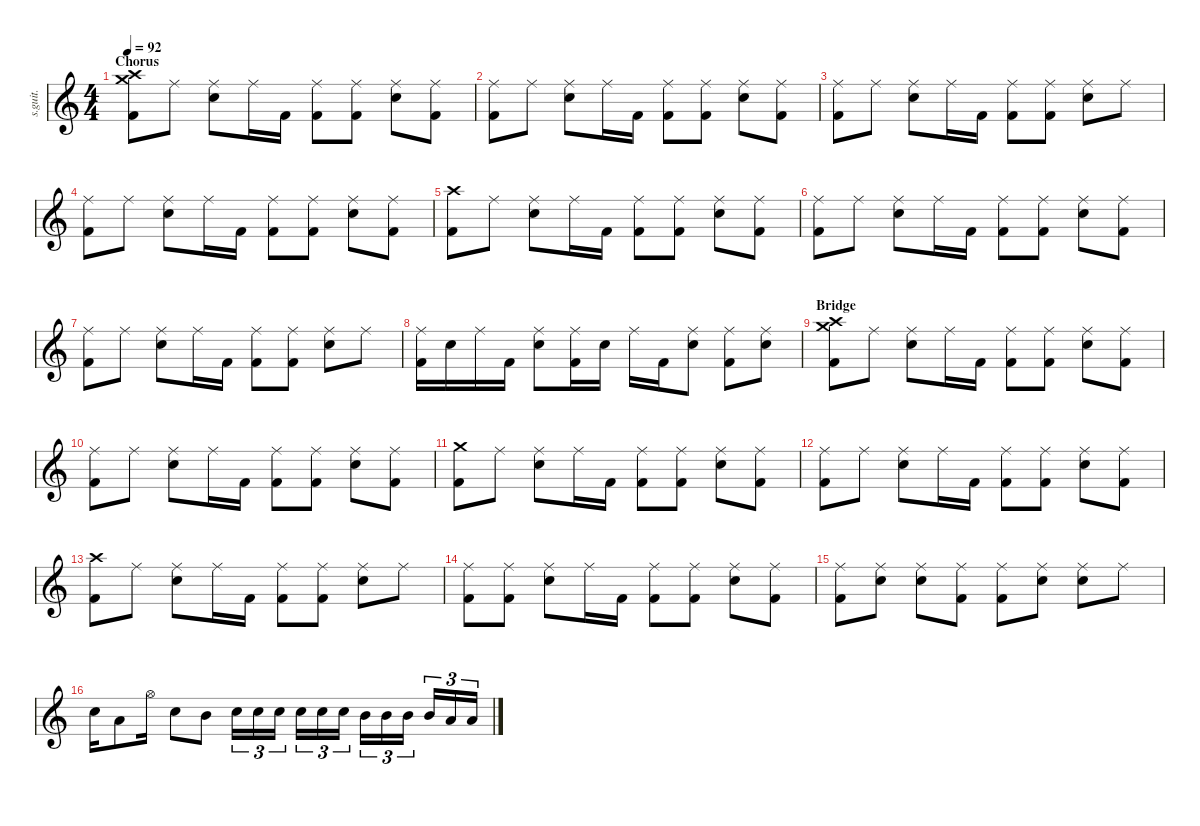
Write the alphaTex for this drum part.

\defaultSystemsLayout 4
\hideDynamics
\bracketExtendMode nobrackets
\track ("Phil Selway - Drums" "s.guit.") {instrument percussion}
\staff {score}
\articulation defaults
\ts (4 4)
\section ("" "Chorus")
\tempo 92
\clef g2
\ks c
("Kick (hit) 2" "Crash high (hit)" "Crash medium (hit)").8{lyrics (0 "") lyrics (1 "") lyrics (2 "") lyrics (3 "") lyrics (4 "") dy f} "Ride (middle)".8{lyrics (0 "") lyrics (1 "") lyrics (2 "") lyrics (3 "") lyrics (4 "")} ("Snare (hit) 2" "Ride (middle)").8{lyrics (0 "") lyrics (1 "") lyrics (2 "") lyrics (3 "") lyrics (4 "")} "Ride (middle)".16{lyrics (0 "") lyrics (1 "") lyrics (2 "") lyrics (3 "") lyrics (4 "")} "Kick (hit) 2".16{lyrics (0 "") lyrics (1 "") lyrics (2 "") lyrics (3 "") lyrics (4 "")} ("Kick (hit) 2" "Ride (middle)").8{lyrics (0 "") lyrics (1 "") lyrics (2 "") lyrics (3 "") lyrics (4 "")} ("Kick (hit) 2" "Ride (middle)").8{lyrics (0 "") lyrics (1 "") lyrics (2 "") lyrics (3 "") lyrics (4 "")} ("Snare (hit) 2" "Ride (middle)").8{lyrics (0 "") lyrics (1 "") lyrics (2 "") lyrics (3 "") lyrics (4 "")} ("Kick (hit) 2" "Ride (middle)").8{lyrics (0 "") lyrics (1 "") lyrics (2 "") lyrics (3 "") lyrics (4 "")} |
("Kick (hit) 2" "Ride (middle)").8{lyrics (0 "") lyrics (1 "") lyrics (2 "") lyrics (3 "") lyrics (4 "")} "Ride (middle)".8{lyrics (0 "") lyrics (1 "") lyrics (2 "") lyrics (3 "") lyrics (4 "")} ("Ride (middle)" "Snare (hit) 2").8{lyrics (0 "") lyrics (1 "") lyrics (2 "") lyrics (3 "") lyrics (4 "")} "Ride (middle)".16{lyrics (0 "") lyrics (1 "") lyrics (2 "") lyrics (3 "") lyrics (4 "")} "Kick (hit) 2".16{lyrics (0 "") lyrics (1 "") lyrics (2 "") lyrics (3 "") lyrics (4 "")} ("Kick (hit) 2" "Ride (middle)").8{lyrics (0 "") lyrics (1 "") lyrics (2 "") lyrics (3 "") lyrics (4 "")} ("Kick (hit) 2" "Ride (middle)").8{lyrics (0 "") lyrics (1 "") lyrics (2 "") lyrics (3 "") lyrics (4 "")} ("Ride (middle)" "Snare (hit) 2").8{lyrics (0 "") lyrics (1 "") lyrics (2 "") lyrics (3 "") lyrics (4 "")} ("Kick (hit) 2" "Ride (middle)").8{lyrics (0 "") lyrics (1 "") lyrics (2 "") lyrics (3 "") lyrics (4 "")} |
("Kick (hit) 2" "Ride (middle)").8{lyrics (0 "") lyrics (1 "") lyrics (2 "") lyrics (3 "") lyrics (4 "")} "Ride (middle)".8{lyrics (0 "") lyrics (1 "") lyrics (2 "") lyrics (3 "") lyrics (4 "")} ("Snare (hit) 2" "Ride (middle)").8{lyrics (0 "") lyrics (1 "") lyrics (2 "") lyrics (3 "") lyrics (4 "")} "Ride (middle)".16{lyrics (0 "") lyrics (1 "") lyrics (2 "") lyrics (3 "") lyrics (4 "")} "Kick (hit) 2".16{lyrics (0 "") lyrics (1 "") lyrics (2 "") lyrics (3 "") lyrics (4 "")} ("Kick (hit) 2" "Ride (middle)").8{lyrics (0 "") lyrics (1 "") lyrics (2 "") lyrics (3 "") lyrics (4 "")} ("Kick (hit) 2" "Ride (middle)").8{lyrics (0 "") lyrics (1 "") lyrics (2 "") lyrics (3 "") lyrics (4 "")} ("Snare (hit) 2" "Ride (middle)").8{lyrics (0 "") lyrics (1 "") lyrics (2 "") lyrics (3 "") lyrics (4 "")} "Ride (middle)".8{lyrics (0 "") lyrics (1 "") lyrics (2 "") lyrics (3 "") lyrics (4 "")} |
("Kick (hit) 2" "Ride (middle)").8{lyrics (0 "") lyrics (1 "") lyrics (2 "") lyrics (3 "") lyrics (4 "")} "Ride (middle)".8{lyrics (0 "") lyrics (1 "") lyrics (2 "") lyrics (3 "") lyrics (4 "")} ("Ride (middle)" "Snare (hit) 2").8{lyrics (0 "") lyrics (1 "") lyrics (2 "") lyrics (3 "") lyrics (4 "")} "Ride (middle)".16{lyrics (0 "") lyrics (1 "") lyrics (2 "") lyrics (3 "") lyrics (4 "")} "Kick (hit) 2".16{lyrics (0 "") lyrics (1 "") lyrics (2 "") lyrics (3 "") lyrics (4 "")} ("Kick (hit) 2" "Ride (middle)").8{lyrics (0 "") lyrics (1 "") lyrics (2 "") lyrics (3 "") lyrics (4 "")} ("Kick (hit) 2" "Ride (middle)").8{lyrics (0 "") lyrics (1 "") lyrics (2 "") lyrics (3 "") lyrics (4 "")} ("Ride (middle)" "Snare (hit) 2").8{lyrics (0 "") lyrics (1 "") lyrics (2 "") lyrics (3 "") lyrics (4 "")} ("Kick (hit) 2" "Ride (middle)").8{lyrics (0 "") lyrics (1 "") lyrics (2 "") lyrics (3 "") lyrics (4 "")} |
("Kick (hit) 2" "Crash high (hit)").8{lyrics (0 "") lyrics (1 "") lyrics (2 "") lyrics (3 "") lyrics (4 "")} "Ride (middle)".8{lyrics (0 "") lyrics (1 "") lyrics (2 "") lyrics (3 "") lyrics (4 "")} ("Snare (hit) 2" "Ride (middle)").8{lyrics (0 "") lyrics (1 "") lyrics (2 "") lyrics (3 "") lyrics (4 "")} "Ride (middle)".16{lyrics (0 "") lyrics (1 "") lyrics (2 "") lyrics (3 "") lyrics (4 "")} "Kick (hit) 2".16{lyrics (0 "") lyrics (1 "") lyrics (2 "") lyrics (3 "") lyrics (4 "")} ("Kick (hit) 2" "Ride (middle)").8{lyrics (0 "") lyrics (1 "") lyrics (2 "") lyrics (3 "") lyrics (4 "")} ("Kick (hit) 2" "Ride (middle)").8{lyrics (0 "") lyrics (1 "") lyrics (2 "") lyrics (3 "") lyrics (4 "")} ("Snare (hit) 2" "Ride (middle)").8{lyrics (0 "") lyrics (1 "") lyrics (2 "") lyrics (3 "") lyrics (4 "")} ("Kick (hit) 2" "Ride (middle)").8{lyrics (0 "") lyrics (1 "") lyrics (2 "") lyrics (3 "") lyrics (4 "")} |
("Kick (hit) 2" "Ride (middle)").8{lyrics (0 "") lyrics (1 "") lyrics (2 "") lyrics (3 "") lyrics (4 "")} "Ride (middle)".8{lyrics (0 "") lyrics (1 "") lyrics (2 "") lyrics (3 "") lyrics (4 "")} ("Ride (middle)" "Snare (hit) 2").8{lyrics (0 "") lyrics (1 "") lyrics (2 "") lyrics (3 "") lyrics (4 "")} "Ride (middle)".16{lyrics (0 "") lyrics (1 "") lyrics (2 "") lyrics (3 "") lyrics (4 "")} "Kick (hit) 2".16{lyrics (0 "") lyrics (1 "") lyrics (2 "") lyrics (3 "") lyrics (4 "")} ("Kick (hit) 2" "Ride (middle)").8{lyrics (0 "") lyrics (1 "") lyrics (2 "") lyrics (3 "") lyrics (4 "")} ("Kick (hit) 2" "Ride (middle)").8{lyrics (0 "") lyrics (1 "") lyrics (2 "") lyrics (3 "") lyrics (4 "")} ("Ride (middle)" "Snare (hit) 2").8{lyrics (0 "") lyrics (1 "") lyrics (2 "") lyrics (3 "") lyrics (4 "")} ("Kick (hit) 2" "Ride (middle)").8{lyrics (0 "") lyrics (1 "") lyrics (2 "") lyrics (3 "") lyrics (4 "")} |
("Kick (hit) 2" "Ride (middle)").8{lyrics (0 "") lyrics (1 "") lyrics (2 "") lyrics (3 "") lyrics (4 "")} "Ride (middle)".8{lyrics (0 "") lyrics (1 "") lyrics (2 "") lyrics (3 "") lyrics (4 "")} ("Snare (hit) 2" "Ride (middle)").8{lyrics (0 "") lyrics (1 "") lyrics (2 "") lyrics (3 "") lyrics (4 "")} "Ride (middle)".16{lyrics (0 "") lyrics (1 "") lyrics (2 "") lyrics (3 "") lyrics (4 "")} "Kick (hit) 2".16{lyrics (0 "") lyrics (1 "") lyrics (2 "") lyrics (3 "") lyrics (4 "")} ("Kick (hit) 2" "Ride (middle)").8{lyrics (0 "") lyrics (1 "") lyrics (2 "") lyrics (3 "") lyrics (4 "")} ("Kick (hit) 2" "Ride (middle)").8{lyrics (0 "") lyrics (1 "") lyrics (2 "") lyrics (3 "") lyrics (4 "")} ("Snare (hit) 2" "Ride (middle)").8{lyrics (0 "") lyrics (1 "") lyrics (2 "") lyrics (3 "") lyrics (4 "")} "Ride (middle)".8{lyrics (0 "") lyrics (1 "") lyrics (2 "") lyrics (3 "") lyrics (4 "")} |
("Kick (hit) 2" "Ride (middle)").16{lyrics (0 "") lyrics (1 "") lyrics (2 "") lyrics (3 "") lyrics (4 "")} "Snare (hit) 2".16{lyrics (0 "") lyrics (1 "") lyrics (2 "") lyrics (3 "") lyrics (4 "")} "Ride (middle)".16{lyrics (0 "") lyrics (1 "") lyrics (2 "") lyrics (3 "") lyrics (4 "")} "Kick (hit) 2".16{lyrics (0 "") lyrics (1 "") lyrics (2 "") lyrics (3 "") lyrics (4 "")} ("Snare (hit) 2" "Ride (middle)").8{lyrics (0 "") lyrics (1 "") lyrics (2 "") lyrics (3 "") lyrics (4 "")} ("Kick (hit) 2" "Ride (middle)").16{lyrics (0 "") lyrics (1 "") lyrics (2 "") lyrics (3 "") lyrics (4 "")} "Snare (hit) 2".16{lyrics (0 "") lyrics (1 "") lyrics (2 "") lyrics (3 "") lyrics (4 "")} "Ride (middle)".16{lyrics (0 "") lyrics (1 "") lyrics (2 "") lyrics (3 "") lyrics (4 "")} "Kick (hit) 2".16{lyrics (0 "") lyrics (1 "") lyrics (2 "") lyrics (3 "") lyrics (4 "")} ("Snare (hit) 2" "Ride (middle)").8{lyrics (0 "") lyrics (1 "") lyrics (2 "") lyrics (3 "") lyrics (4 "")} ("Kick (hit) 2" "Ride (middle)").8{lyrics (0 "") lyrics (1 "") lyrics (2 "") lyrics (3 "") lyrics (4 "")} ("Snare (hit) 2" "Ride (middle)").8{lyrics (0 "") lyrics (1 "") lyrics (2 "") lyrics (3 "") lyrics (4 "")} |
\section ("" "Bridge")
("Kick (hit) 2" "Crash high (hit)" "Crash medium (hit)").8{lyrics (0 "") lyrics (1 "") lyrics (2 "") lyrics (3 "") lyrics (4 "")} "Ride (middle)".8{lyrics (0 "") lyrics (1 "") lyrics (2 "") lyrics (3 "") lyrics (4 "")} ("Snare (hit) 2" "Ride (middle)").8{lyrics (0 "") lyrics (1 "") lyrics (2 "") lyrics (3 "") lyrics (4 "")} "Ride (middle)".16{lyrics (0 "") lyrics (1 "") lyrics (2 "") lyrics (3 "") lyrics (4 "")} "Kick (hit) 2".16{lyrics (0 "") lyrics (1 "") lyrics (2 "") lyrics (3 "") lyrics (4 "")} ("Kick (hit) 2" "Ride (middle)").8{lyrics (0 "") lyrics (1 "") lyrics (2 "") lyrics (3 "") lyrics (4 "")} ("Kick (hit) 2" "Ride (middle)").8{lyrics (0 "") lyrics (1 "") lyrics (2 "") lyrics (3 "") lyrics (4 "")} ("Snare (hit) 2" "Ride (middle)").8{lyrics (0 "") lyrics (1 "") lyrics (2 "") lyrics (3 "") lyrics (4 "")} ("Kick (hit) 2" "Ride (middle)").8{lyrics (0 "") lyrics (1 "") lyrics (2 "") lyrics (3 "") lyrics (4 "")} |
("Kick (hit) 2" "Ride (middle)").8{lyrics (0 "") lyrics (1 "") lyrics (2 "") lyrics (3 "") lyrics (4 "")} "Ride (middle)".8{lyrics (0 "") lyrics (1 "") lyrics (2 "") lyrics (3 "") lyrics (4 "")} ("Ride (middle)" "Snare (hit) 2").8{lyrics (0 "") lyrics (1 "") lyrics (2 "") lyrics (3 "") lyrics (4 "")} "Ride (middle)".16{lyrics (0 "") lyrics (1 "") lyrics (2 "") lyrics (3 "") lyrics (4 "")} "Kick (hit) 2".16{lyrics (0 "") lyrics (1 "") lyrics (2 "") lyrics (3 "") lyrics (4 "")} ("Kick (hit) 2" "Ride (middle)").8{lyrics (0 "") lyrics (1 "") lyrics (2 "") lyrics (3 "") lyrics (4 "")} ("Kick (hit) 2" "Ride (middle)").8{lyrics (0 "") lyrics (1 "") lyrics (2 "") lyrics (3 "") lyrics (4 "")} ("Ride (middle)" "Snare (hit) 2").8{lyrics (0 "") lyrics (1 "") lyrics (2 "") lyrics (3 "") lyrics (4 "")} ("Kick (hit) 2" "Ride (middle)").8{lyrics (0 "") lyrics (1 "") lyrics (2 "") lyrics (3 "") lyrics (4 "")} |
("Kick (hit) 2" "Crash medium (hit)").8{lyrics (0 "") lyrics (1 "") lyrics (2 "") lyrics (3 "") lyrics (4 "")} "Ride (middle)".8{lyrics (0 "") lyrics (1 "") lyrics (2 "") lyrics (3 "") lyrics (4 "")} ("Snare (hit) 2" "Ride (middle)").8{lyrics (0 "") lyrics (1 "") lyrics (2 "") lyrics (3 "") lyrics (4 "")} "Ride (middle)".16{lyrics (0 "") lyrics (1 "") lyrics (2 "") lyrics (3 "") lyrics (4 "")} "Kick (hit) 2".16{lyrics (0 "") lyrics (1 "") lyrics (2 "") lyrics (3 "") lyrics (4 "")} ("Kick (hit) 2" "Ride (middle)").8{lyrics (0 "") lyrics (1 "") lyrics (2 "") lyrics (3 "") lyrics (4 "")} ("Kick (hit) 2" "Ride (middle)").8{lyrics (0 "") lyrics (1 "") lyrics (2 "") lyrics (3 "") lyrics (4 "")} ("Snare (hit) 2" "Ride (middle)").8{lyrics (0 "") lyrics (1 "") lyrics (2 "") lyrics (3 "") lyrics (4 "")} ("Kick (hit) 2" "Ride (middle)").8{lyrics (0 "") lyrics (1 "") lyrics (2 "") lyrics (3 "") lyrics (4 "")} |
("Kick (hit) 2" "Ride (middle)").8{lyrics (0 "") lyrics (1 "") lyrics (2 "") lyrics (3 "") lyrics (4 "")} "Ride (middle)".8{lyrics (0 "") lyrics (1 "") lyrics (2 "") lyrics (3 "") lyrics (4 "")} ("Ride (middle)" "Snare (hit) 2").8{lyrics (0 "") lyrics (1 "") lyrics (2 "") lyrics (3 "") lyrics (4 "")} "Ride (middle)".16{lyrics (0 "") lyrics (1 "") lyrics (2 "") lyrics (3 "") lyrics (4 "")} "Kick (hit) 2".16{lyrics (0 "") lyrics (1 "") lyrics (2 "") lyrics (3 "") lyrics (4 "")} ("Kick (hit) 2" "Ride (middle)").8{lyrics (0 "") lyrics (1 "") lyrics (2 "") lyrics (3 "") lyrics (4 "")} ("Kick (hit) 2" "Ride (middle)").8{lyrics (0 "") lyrics (1 "") lyrics (2 "") lyrics (3 "") lyrics (4 "")} ("Ride (middle)" "Snare (hit) 2").8{lyrics (0 "") lyrics (1 "") lyrics (2 "") lyrics (3 "") lyrics (4 "")} ("Kick (hit) 2" "Ride (middle)").8{lyrics (0 "") lyrics (1 "") lyrics (2 "") lyrics (3 "") lyrics (4 "")} |
("Kick (hit) 2" "Crash high (hit)").8{lyrics (0 "") lyrics (1 "") lyrics (2 "") lyrics (3 "") lyrics (4 "")} "Ride (middle)".8{lyrics (0 "") lyrics (1 "") lyrics (2 "") lyrics (3 "") lyrics (4 "")} ("Snare (hit) 2" "Ride (middle)").8{lyrics (0 "") lyrics (1 "") lyrics (2 "") lyrics (3 "") lyrics (4 "")} "Ride (middle)".16{lyrics (0 "") lyrics (1 "") lyrics (2 "") lyrics (3 "") lyrics (4 "")} "Kick (hit) 2".16{lyrics (0 "") lyrics (1 "") lyrics (2 "") lyrics (3 "") lyrics (4 "")} ("Kick (hit) 2" "Ride (middle)").8{lyrics (0 "") lyrics (1 "") lyrics (2 "") lyrics (3 "") lyrics (4 "")} ("Kick (hit) 2" "Ride (middle)").8{lyrics (0 "") lyrics (1 "") lyrics (2 "") lyrics (3 "") lyrics (4 "")} ("Snare (hit) 2" "Ride (middle)").8{lyrics (0 "") lyrics (1 "") lyrics (2 "") lyrics (3 "") lyrics (4 "")} "Ride (middle)".8{lyrics (0 "") lyrics (1 "") lyrics (2 "") lyrics (3 "") lyrics (4 "")} |
("Kick (hit) 2" "Ride (middle)").8{lyrics (0 "") lyrics (1 "") lyrics (2 "") lyrics (3 "") lyrics (4 "")} ("Kick (hit) 2" "Ride (middle)").8{lyrics (0 "") lyrics (1 "") lyrics (2 "") lyrics (3 "") lyrics (4 "")} ("Snare (hit) 2" "Ride (middle)").8{lyrics (0 "") lyrics (1 "") lyrics (2 "") lyrics (3 "") lyrics (4 "")} "Ride (middle)".16{lyrics (0 "") lyrics (1 "") lyrics (2 "") lyrics (3 "") lyrics (4 "")} "Kick (hit) 2".16{lyrics (0 "") lyrics (1 "") lyrics (2 "") lyrics (3 "") lyrics (4 "")} ("Kick (hit) 2" "Ride (middle)").8{lyrics (0 "") lyrics (1 "") lyrics (2 "") lyrics (3 "") lyrics (4 "")} ("Kick (hit) 2" "Ride (middle)").8{lyrics (0 "") lyrics (1 "") lyrics (2 "") lyrics (3 "") lyrics (4 "")} ("Snare (hit) 2" "Ride (middle)").8{lyrics (0 "") lyrics (1 "") lyrics (2 "") lyrics (3 "") lyrics (4 "")} ("Kick (hit) 2" "Ride (middle)").8{lyrics (0 "") lyrics (1 "") lyrics (2 "") lyrics (3 "") lyrics (4 "")} |
("Kick (hit) 2" "Ride (middle)").8{lyrics (0 "") lyrics (1 "") lyrics (2 "") lyrics (3 "") lyrics (4 "")} ("Snare (hit) 2" "Ride (middle)").8{lyrics (0 "") lyrics (1 "") lyrics (2 "") lyrics (3 "") lyrics (4 "")} ("Snare (hit) 2" "Ride (middle)").8{lyrics (0 "") lyrics (1 "") lyrics (2 "") lyrics (3 "") lyrics (4 "")} ("Kick (hit) 2" "Ride (middle)").8{lyrics (0 "") lyrics (1 "") lyrics (2 "") lyrics (3 "") lyrics (4 "")} ("Kick (hit) 2" "Ride (middle)").8{lyrics (0 "") lyrics (1 "") lyrics (2 "") lyrics (3 "") lyrics (4 "")} ("Snare (hit) 2" "Ride (middle)").8{lyrics (0 "") lyrics (1 "") lyrics (2 "") lyrics (3 "") lyrics (4 "")} ("Snare (hit) 2" "Ride (middle)").8{lyrics (0 "") lyrics (1 "") lyrics (2 "") lyrics (3 "") lyrics (4 "")} "Ride (middle)".8{lyrics (0 "") lyrics (1 "") lyrics (2 "") lyrics (3 "") lyrics (4 "")} |
"Snare (hit) 2".16{lyrics (0 "") lyrics (1 "") lyrics (2 "") lyrics (3 "") lyrics (4 "")} "Low Tom (hit)".8{lyrics (0 "") lyrics (1 "") lyrics (2 "") lyrics (3 "") lyrics (4 "") dy ff} "Hi-Hat (open)".16{lyrics (0 "") lyrics (1 "") lyrics (2 "") lyrics (3 "") lyrics (4 "") dy f} "Snare (hit) 2".8{lyrics (0 "") lyrics (1 "") lyrics (2 "") lyrics (3 "") lyrics (4 "")} "Mid Tom (hit)".8{lyrics (0 "") lyrics (1 "") lyrics (2 "") lyrics (3 "") lyrics (4 "") dy ff} "Snare (hit) 2".16{tu (3 2) lyrics (0 "") lyrics (1 "") lyrics (2 "") lyrics (3 "") lyrics (4 "") dy f} "Snare (hit) 2".16{tu (3 2) lyrics (0 "") lyrics (1 "") lyrics (2 "") lyrics (3 "") lyrics (4 "")} "Snare (hit) 2".16{tu (3 2) lyrics (0 "") lyrics (1 "") lyrics (2 "") lyrics (3 "") lyrics (4 "")} "Snare (hit) 2".16{tu (3 2) lyrics (0 "") lyrics (1 "") lyrics (2 "") lyrics (3 "") lyrics (4 "")} "Snare (hit) 2".16{tu (3 2) lyrics (0 "") lyrics (1 "") lyrics (2 "") lyrics (3 "") lyrics (4 "")} "Snare (hit) 2".16{tu (3 2) lyrics (0 "") lyrics (1 "") lyrics (2 "") lyrics (3 "") lyrics (4 "")} "Mid Tom (hit)".16{tu (3 2) lyrics (0 "") lyrics (1 "") lyrics (2 "") lyrics (3 "") lyrics (4 "") dy ff} "Mid Tom (hit)".16{tu (3 2) lyrics (0 "") lyrics (1 "") lyrics (2 "") lyrics (3 "") lyrics (4 "")} "Mid Tom (hit)".16{tu (3 2) lyrics (0 "") lyrics (1 "") lyrics (2 "") lyrics (3 "") lyrics (4 "")} "Mid Tom (hit)".16{tu (3 2) lyrics (0 "") lyrics (1 "") lyrics (2 "") lyrics (3 "") lyrics (4 "")} "Low Floor Tom (hit)".16{tu (3 2) lyrics (0 "") lyrics (1 "") lyrics (2 "") lyrics (3 "") lyrics (4 "")} "Low Floor Tom (hit)".16{tu (3 2) lyrics (0 "") lyrics (1 "") lyrics (2 "") lyrics (3 "") lyrics (4 "")}
